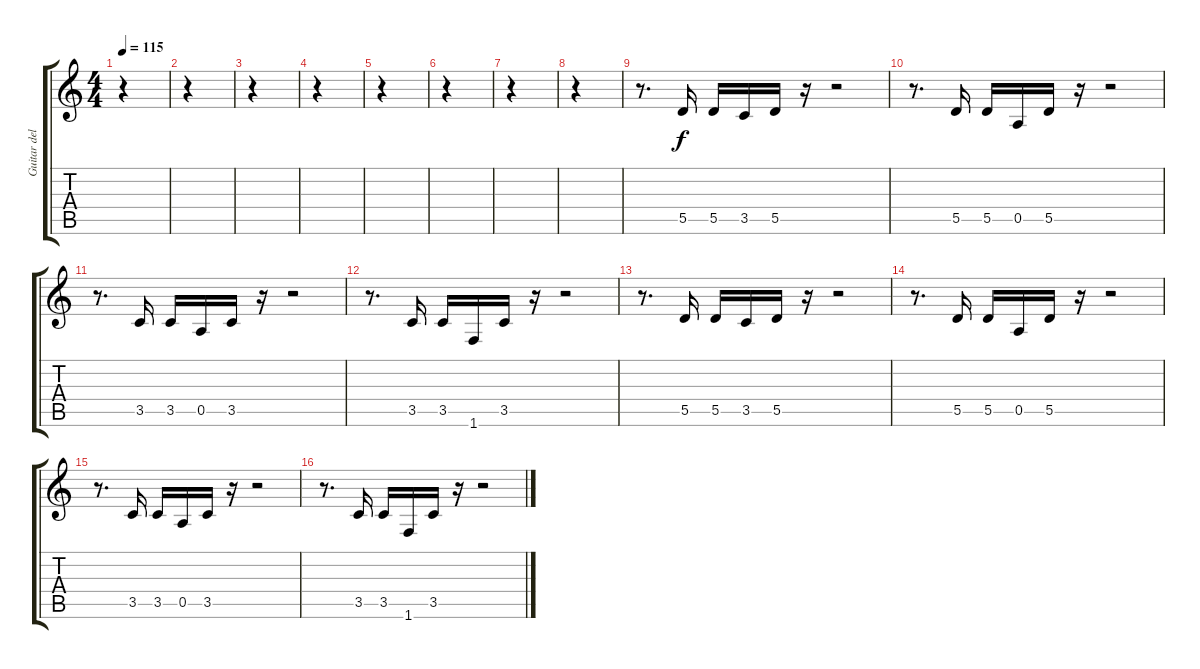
\track ("Guitar delay/solo" "Guitar del") {instrument distortionguitar}
\staff {score tabs}
\tuning (E4 B3 G3 D3 A2 E2) {hide}
\ts (4 4)
\tempo 115
\clef g2
\ks c
r.4{dy f} |
r.4 |
r.4 |
r.4 |
r.4 |
r.4 |
r.4 |
r.4 |
r.8{d} 5.5.16 5.5.16 3.5.16 5.5.16 r.16 r.2 |
r.8{d} 5.5.16 5.5.16 0.5.16 5.5.16 r.16 r.2 |
r.8{d} 3.5.16 3.5.16 0.5.16 3.5.16 r.16 r.2 |
r.8{d} 3.5.16 3.5.16 1.6.16 3.5.16 r.16 r.2 |
r.8{d} 5.5.16 5.5.16 3.5.16 5.5.16 r.16 r.2 |
r.8{d} 5.5.16 5.5.16 0.5.16 5.5.16 r.16 r.2 |
r.8{d} 3.5.16 3.5.16 0.5.16 3.5.16 r.16 r.2 |
r.8{d} 3.5.16 3.5.16 1.6.16 3.5.16 r.16 r.2
